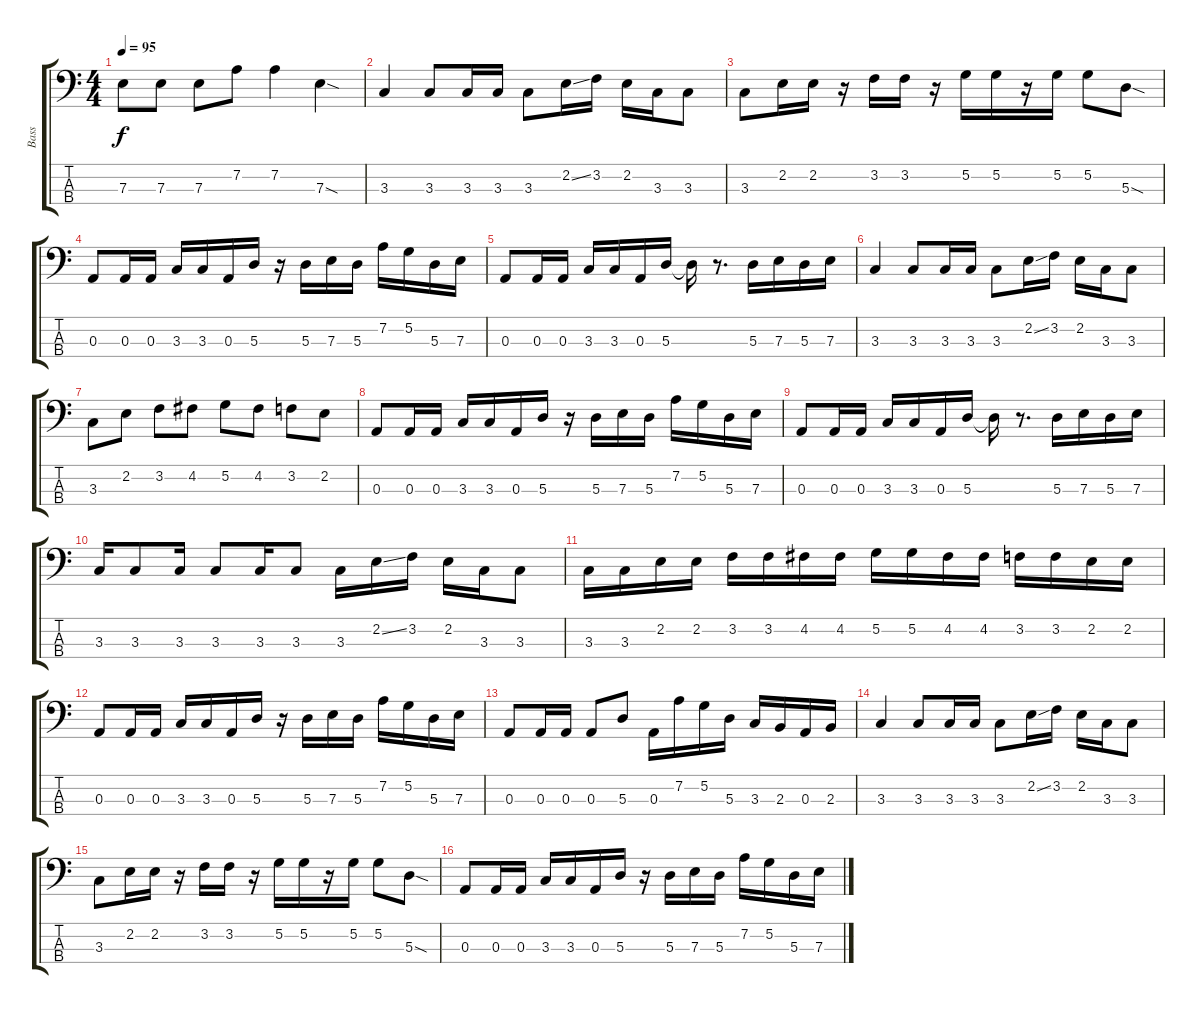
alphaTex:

\track ("Bass" "Bass") {instrument electricbassfinger}
\staff {score tabs}
\tuning (G2 D2 A1 E1) {hide}
\ts (4 4)
\tempo 95
\clef f4
\ks c
7.3.8{dy f} 7.3.8 7.3.8 7.2.8 7.2.4 7.3{sod}.4 |
3.3.4 3.3.8 3.3.16 3.3.16 3.3.8 2.2{ss}.16 3.2.16 2.2.16 3.3.16 3.3.8 |
3.3.8 2.2.16 2.2.16 r.16 3.2.16 3.2.16 r.16 5.2.16 5.2.16 r.16 5.2.16 5.2.8 5.3{sod}.8 |
0.3.8 0.3.16 0.3.16 3.3.16 3.3.16 0.3.16 5.3.16 r.16 5.3.16 7.3.16 5.3.16 7.2.16 5.2.16 5.3.16 7.3.16 |
0.3.8 0.3.16 0.3.16 3.3.16 3.3.16 0.3.16 5.3.16 5.3{t}.16 r.8{d} 5.3.16 7.3.16 5.3.16 7.3.16 |
3.3.4 3.3.8 3.3.16 3.3.16 3.3.8 2.2{ss}.16 3.2.16 2.2.16 3.3.16 3.3.8 |
3.3.8 2.2.8 3.2.8 4.2.8 5.2.8 4.2.8 3.2.8 2.2.8 |
0.3.8 0.3.16 0.3.16 3.3.16 3.3.16 0.3.16 5.3.16 r.16 5.3.16 7.3.16 5.3.16 7.2.16 5.2.16 5.3.16 7.3.16 |
0.3.8 0.3.16 0.3.16 3.3.16 3.3.16 0.3.16 5.3.16 5.3{t}.16 r.8{d} 5.3.16 7.3.16 5.3.16 7.3.16 |
3.3.16 3.3.8 3.3.16 3.3.8 3.3.16 3.3.8 3.3.16 2.2{ss}.16 3.2.16 2.2.16 3.3.16 3.3.8 |
3.3.16 3.3.16 2.2.16 2.2.16 3.2.16 3.2.16 4.2.16 4.2.16 5.2.16 5.2.16 4.2.16 4.2.16 3.2.16 3.2.16 2.2.16 2.2.16 |
0.3.8 0.3.16 0.3.16 3.3.16 3.3.16 0.3.16 5.3.16 r.16 5.3.16 7.3.16 5.3.16 7.2.16 5.2.16 5.3.16 7.3.16 |
0.3.8 0.3.16 0.3.16 0.3.8 5.3.8 0.3.16 7.2.16 5.2.16 5.3.16 3.3.16 2.3.16 0.3.16 2.3.16 |
3.3.4 3.3.8 3.3.16 3.3.16 3.3.8 2.2{ss}.16 3.2.16 2.2.16 3.3.16 3.3.8 |
3.3.8 2.2.16 2.2.16 r.16 3.2.16 3.2.16 r.16 5.2.16 5.2.16 r.16 5.2.16 5.2.8 5.3{sod}.8 |
0.3.8 0.3.16 0.3.16 3.3.16 3.3.16 0.3.16 5.3.16 r.16 5.3.16 7.3.16 5.3.16 7.2.16 5.2.16 5.3.16 7.3.16
